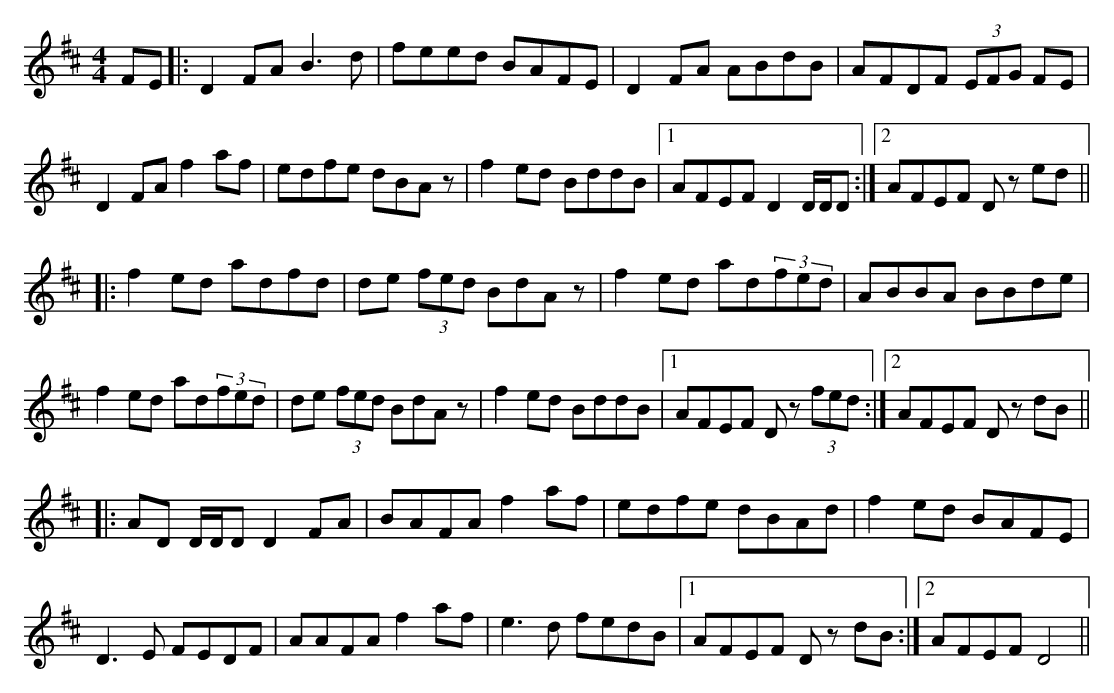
X:1
M:4/4
K:D
FE|:D2 FA B3d|feed BAFE|D2 FA ABdB|AFDF (3EFG FE|
D2 FA f2 af|edfe dBAz|f2 ed BddB|1 AFEF D2 D/D/D:|2 AFEF Dz ed||
|:f2 ed adfd|de (3fed BdA z|f2 ed ad(3fed|ABBA BBde|
f2 ed ad(3fed|de (3fed BdAz|f2 ed BddB|1 AFEF D z (3fed:|2 AFEF Dz dB||
|:AD D/D/D D2FA|BAFA f2 af|edfe dBAd|f2 ed BAFE|
D3 E FEDF|AAFA f2 af|e3 d fedB|1 AFEF Dz dB:|2 AFEF D4||
